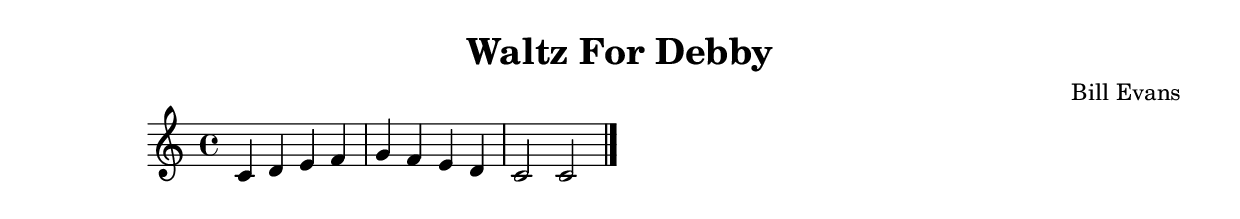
\version "2.24.4"

\header {
  title = "Waltz For Debby"
  composer = "Bill Evans"
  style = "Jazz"
}

\score {
  \new Staff {
    \clef treble
    \time 4/4
    \key c \major
    
    % Simple chord progression placeholder
    c'4 d' e' f' |
    g' f' e' d' |
    c'2 c'2 |
    \bar "|."
  }
  \layout {}
  \midi {
    \tempo 4 = 120
  }
}